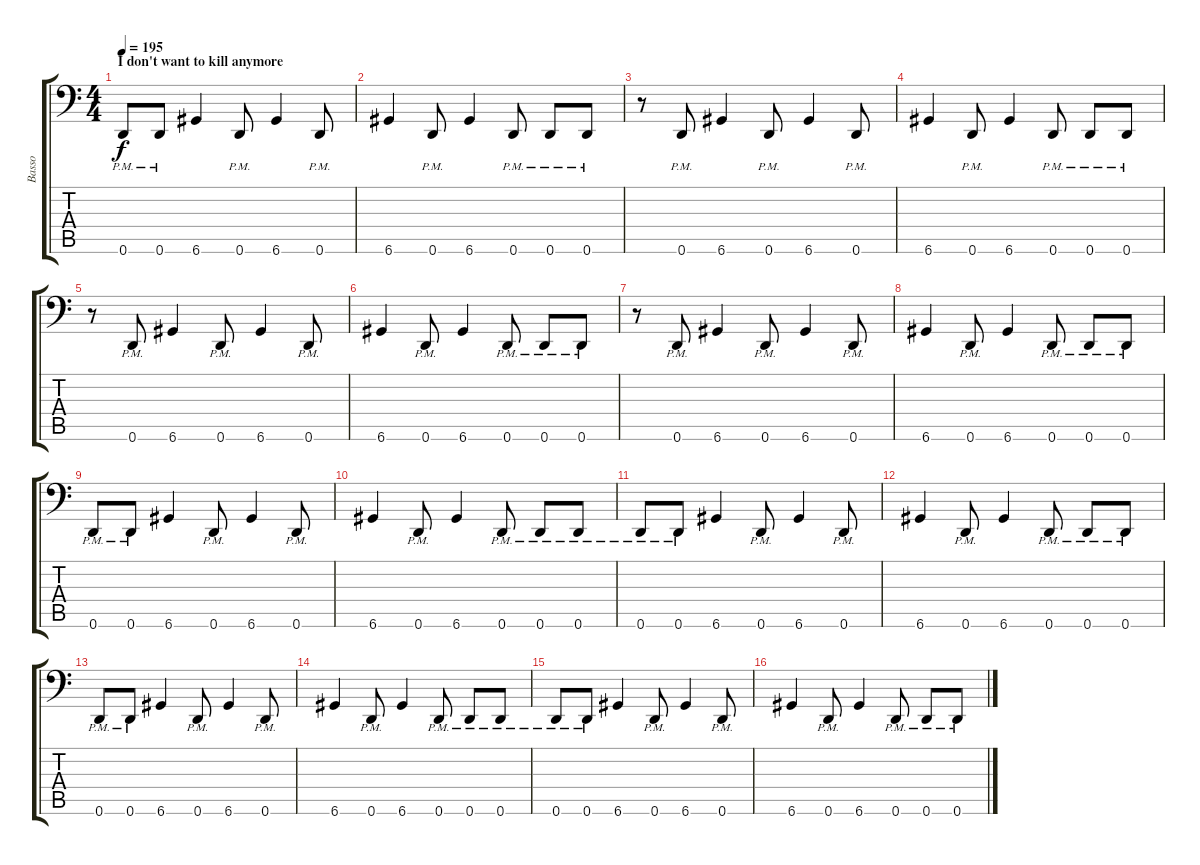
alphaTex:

\track ("Basso" "Basso") {instrument electricbassfinger}
\staff {score tabs}
\tuning (E3 B2 G2 D2 A1 D1) {hide}
\ts (4 4)
\section ("" "I don't want to kill anymore")
\tempo 195
\clef f4
\ks c
0.6{pm}.8{dy f} 0.6{pm}.8 6.6.4 0.6{pm}.8 6.6.4 0.6{pm}.8 |
6.6.4 0.6{pm}.8 6.6.4 0.6{pm}.8 0.6{pm}.8 0.6{pm}.8 |
r.8 0.6{pm}.8 6.6.4 0.6{pm}.8 6.6.4 0.6{pm}.8 |
6.6.4 0.6{pm}.8 6.6.4 0.6{pm}.8 0.6{pm}.8 0.6{pm}.8 |
r.8 0.6{pm}.8 6.6.4 0.6{pm}.8 6.6.4 0.6{pm}.8 |
6.6.4 0.6{pm}.8 6.6.4 0.6{pm}.8 0.6{pm}.8 0.6{pm}.8 |
r.8 0.6{pm}.8 6.6.4 0.6{pm}.8 6.6.4 0.6{pm}.8 |
6.6.4 0.6{pm}.8 6.6.4 0.6{pm}.8 0.6{pm}.8 0.6{pm}.8 |
0.6{pm}.8 0.6{pm}.8 6.6.4 0.6{pm}.8 6.6.4 0.6{pm}.8 |
6.6.4 0.6{pm}.8 6.6.4 0.6{pm}.8 0.6{pm}.8 0.6{pm}.8 |
0.6{pm}.8 0.6{pm}.8 6.6.4 0.6{pm}.8 6.6.4 0.6{pm}.8 |
6.6.4 0.6{pm}.8 6.6.4 0.6{pm}.8 0.6{pm}.8 0.6{pm}.8 |
0.6{pm}.8 0.6{pm}.8 6.6.4 0.6{pm}.8 6.6.4 0.6{pm}.8 |
6.6.4 0.6{pm}.8 6.6.4 0.6{pm}.8 0.6{pm}.8 0.6{pm}.8 |
0.6{pm}.8 0.6{pm}.8 6.6.4 0.6{pm}.8 6.6.4 0.6{pm}.8 |
6.6.4 0.6{pm}.8 6.6.4 0.6{pm}.8 0.6{pm}.8 0.6{pm}.8
